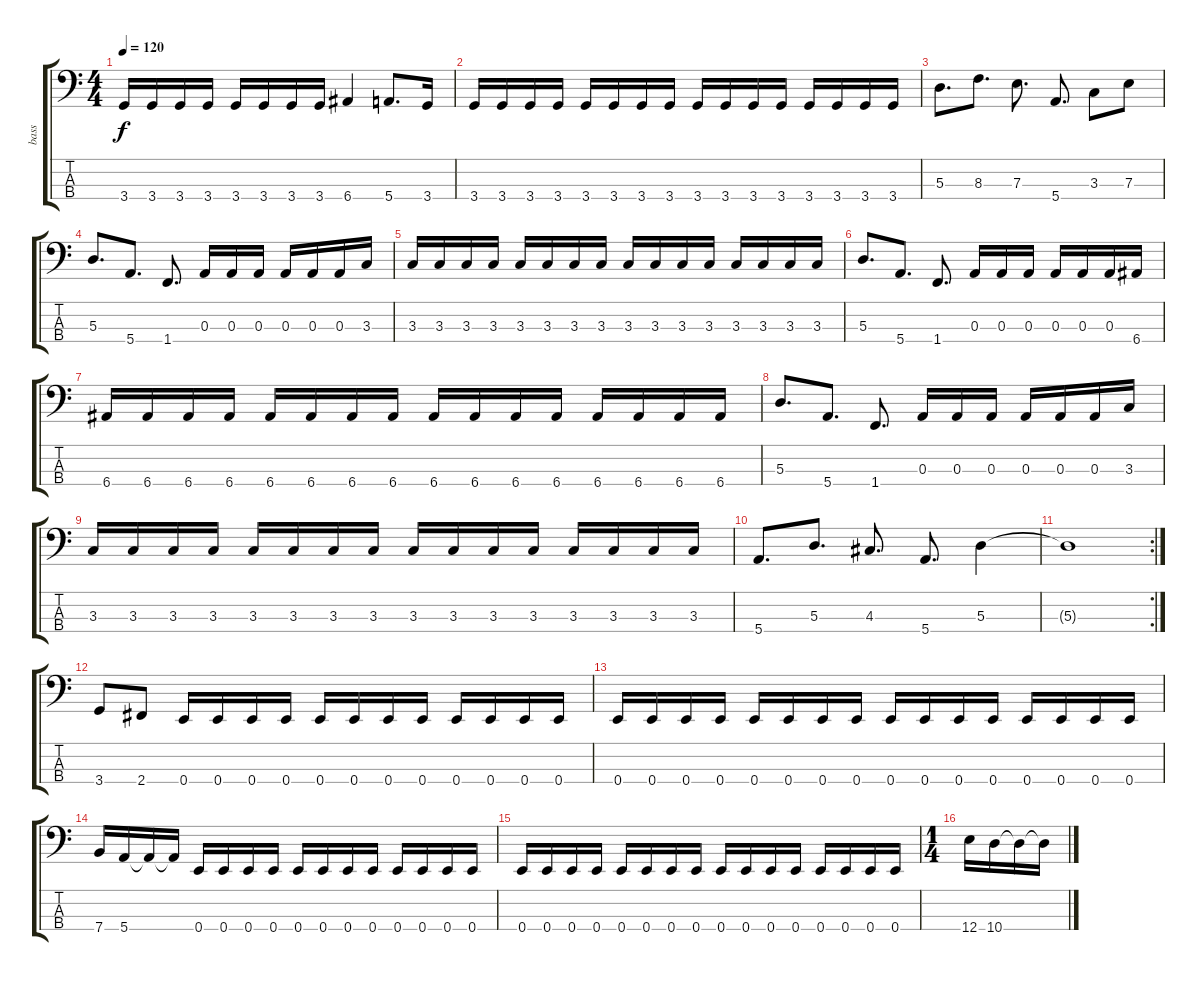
\track ("bass" "bass") {instrument electricbasspick}
\staff {score tabs}
\tuning (G2 D2 A1 E1) {hide}
\ts (4 4)
\tempo 120
\clef f4
\ks c
3.4.16{dy f} 3.4.16 3.4.16 3.4.16 3.4.16 3.4.16 3.4.16 3.4.16 6.4.4 5.4.8{d} 3.4.16 |
3.4.16 3.4.16 3.4.16 3.4.16 3.4.16 3.4.16 3.4.16 3.4.16 3.4.16 3.4.16 3.4.16 3.4.16 3.4.16 3.4.16 3.4.16 3.4.16 |
5.3.8{d} 8.3.8{d} 7.3.8{d} 5.4.8{d} 3.3.8 7.3.8 |
5.3.8{d} 5.4.8{d} 1.4.8{d} 0.3.16 0.3.16 0.3.16 0.3.16 0.3.16 0.3.16 3.3.16 |
3.3.16 3.3.16 3.3.16 3.3.16 3.3.16 3.3.16 3.3.16 3.3.16 3.3.16 3.3.16 3.3.16 3.3.16 3.3.16 3.3.16 3.3.16 3.3.16 |
5.3.8{d} 5.4.8{d} 1.4.8{d} 0.3.16 0.3.16 0.3.16 0.3.16 0.3.16 0.3.16 6.4.16 |
6.4.16 6.4.16 6.4.16 6.4.16 6.4.16 6.4.16 6.4.16 6.4.16 6.4.16 6.4.16 6.4.16 6.4.16 6.4.16 6.4.16 6.4.16 6.4.16 |
5.3.8{d} 5.4.8{d} 1.4.8{d} 0.3.16 0.3.16 0.3.16 0.3.16 0.3.16 0.3.16 3.3.16 |
3.3.16 3.3.16 3.3.16 3.3.16 3.3.16 3.3.16 3.3.16 3.3.16 3.3.16 3.3.16 3.3.16 3.3.16 3.3.16 3.3.16 3.3.16 3.3.16 |
5.4.8{d} 5.3.8{d} 4.3.8{d} 5.4.8{d} 5.3.4 |
\rc 2
5.3{t}.1 |
3.4.8 2.4.8 0.4.16 0.4.16 0.4.16 0.4.16 0.4.16 0.4.16 0.4.16 0.4.16 0.4.16 0.4.16 0.4.16 0.4.16 |
0.4.16 0.4.16 0.4.16 0.4.16 0.4.16 0.4.16 0.4.16 0.4.16 0.4.16 0.4.16 0.4.16 0.4.16 0.4.16 0.4.16 0.4.16 0.4.16 |
7.4.16 5.4.16 5.4{t}.16 5.4{t}.16 0.4.16 0.4.16 0.4.16 0.4.16 0.4.16 0.4.16 0.4.16 0.4.16 0.4.16 0.4.16 0.4.16 0.4.16 |
0.4.16 0.4.16 0.4.16 0.4.16 0.4.16 0.4.16 0.4.16 0.4.16 0.4.16 0.4.16 0.4.16 0.4.16 0.4.16 0.4.16 0.4.16 0.4.16 |
\ts (1 4)
12.4.16 10.4.16 10.4{t}.16 10.4{t}.16
